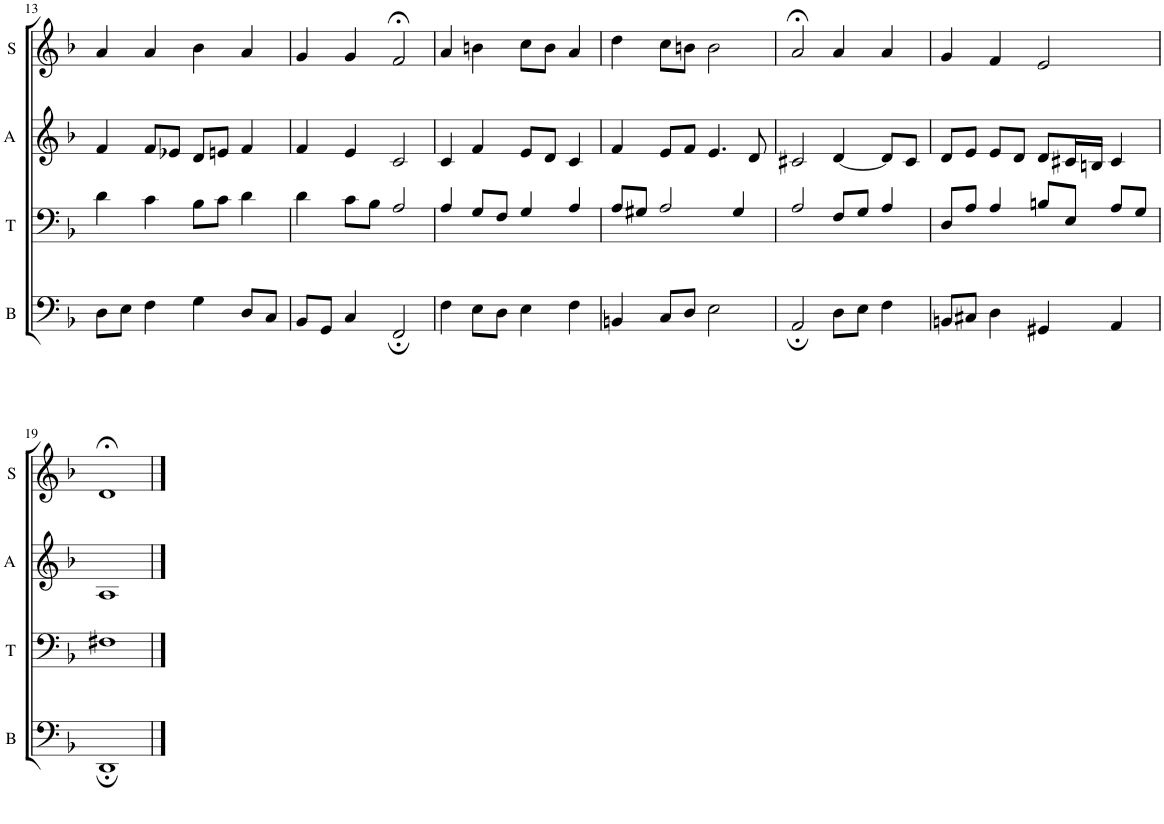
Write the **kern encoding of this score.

**kern	**kern	**kern	**kern
*part4	*part3	*part2	*part1
*staff4	*staff3	*staff2	*staff1
*I"B	*I"T	*I"A	*I"S
*I'B	*I'T	*I'A	*I'S
!!LO:PB:g=z
*clefF4	*clefF4	*clefG2	*clefG2
*k[b-]	*k[b-]	*k[b-]	*k[b-]
*M4/4	*M4/4	*M4/4	*M4/4
=13	=13	=13	=13
8D\L	4d\	4f/	4a/
8E\J	.	.	.
4F\	4c\	8f/L	4a/
.	.	8e-X/J	.
4G\	8B-\L	8d/L	4b-\
.	8c\J	8en/J	.
8D/L	4d\	4f/	4a/
8C/J	.	.	.
=14	=14	=14	=14
8BB-/L	4d\	4f/	4g/
8GG/J	.	.	.
4C/	8c\L	4e/	4g/
.	8B-\J	.	.
2FF;/	2A/	2c/	2f;</
=15	=15	=15	=15
4F\	4A/	4c/	4a/
8E\L	8G/L	4f/	4bn\
8D\J	8F/J	.	.
4E\	4G/	8e/L	8cc\L
.	.	8d/J	8b\J
4F\	4A/	4c/	4a/
=16	=16	=16	=16
4BBn/	8A/L	4f/	4dd\
.	8G#X/J	.	.
8C/L	2A/	8e/L	8cc\L
8D/J	.	8f/J	8bn\J
2E\	.	4.e/	2b\
.	4G#/	.	.
.	.	8d/	.
=17	=17	=17	=17
2AA;/	2A/	2c#X/	2a;</
8D\L	8F/L	[4d/	4a/
8E\J	8G/J	.	.
4F\	4A/	8d/L]	4a/
.	.	8c#/J	.
=18	=18	=18	=18
8BBn/L	8D/L	8d/L	4g/
8C#X/J	8A/J	8e/J	.
4D\	4A/	8e/L	4f/
.	.	8d/J	.
4GG#X/	8Bn/L	8d/L	2e/
.	8E/J	16c#X/L	.
.	.	16Bn/JJ	.
4AA/	8A/L	4c#/	.
.	8G/J	.	.
!!LO:LB:g=z
=19	=19	=19	=19
1DD;	1F#X	1A	1d;<
==	==	==	==
*-	*-	*-	*-
